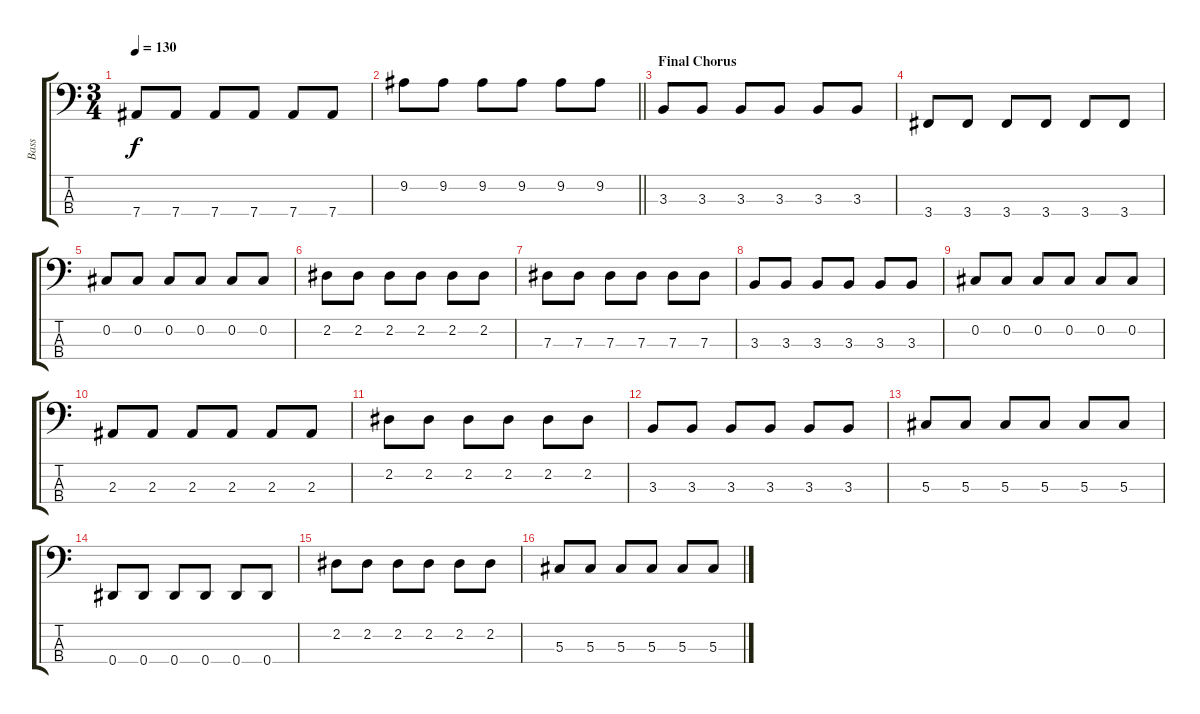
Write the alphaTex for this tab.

\track ("Bass" "Bass") {instrument electricbasspick}
\staff {score tabs}
\tuning (Gb2 Db2 Ab1 Eb1) {hide}
\ts (3 4)
\tempo 130
\clef f4
\ks c
7.4.8{dy f} 7.4.8 7.4.8 7.4.8 7.4.8 7.4.8 |
\barLineRight lightlight
9.2.8 9.2.8 9.2.8 9.2.8 9.2.8 9.2.8 |
\section ("" "Final Chorus")
3.3.8 3.3.8 3.3.8 3.3.8 3.3.8 3.3.8 |
3.4.8 3.4.8 3.4.8 3.4.8 3.4.8 3.4.8 |
0.2.8 0.2.8 0.2.8 0.2.8 0.2.8 0.2.8 |
2.2.8 2.2.8 2.2.8 2.2.8 2.2.8 2.2.8 |
7.3.8 7.3.8 7.3.8 7.3.8 7.3.8 7.3.8 |
3.3.8 3.3.8 3.3.8 3.3.8 3.3.8 3.3.8 |
0.2.8 0.2.8 0.2.8 0.2.8 0.2.8 0.2.8 |
2.3.8 2.3.8 2.3.8 2.3.8 2.3.8 2.3.8 |
2.2.8 2.2.8 2.2.8 2.2.8 2.2.8 2.2.8 |
3.3.8 3.3.8 3.3.8 3.3.8 3.3.8 3.3.8 |
5.3.8 5.3.8 5.3.8 5.3.8 5.3.8 5.3.8 |
0.4.8 0.4.8 0.4.8 0.4.8 0.4.8 0.4.8 |
2.2.8 2.2.8 2.2.8 2.2.8 2.2.8 2.2.8 |
5.3.8 5.3.8 5.3.8 5.3.8 5.3.8 5.3.8
